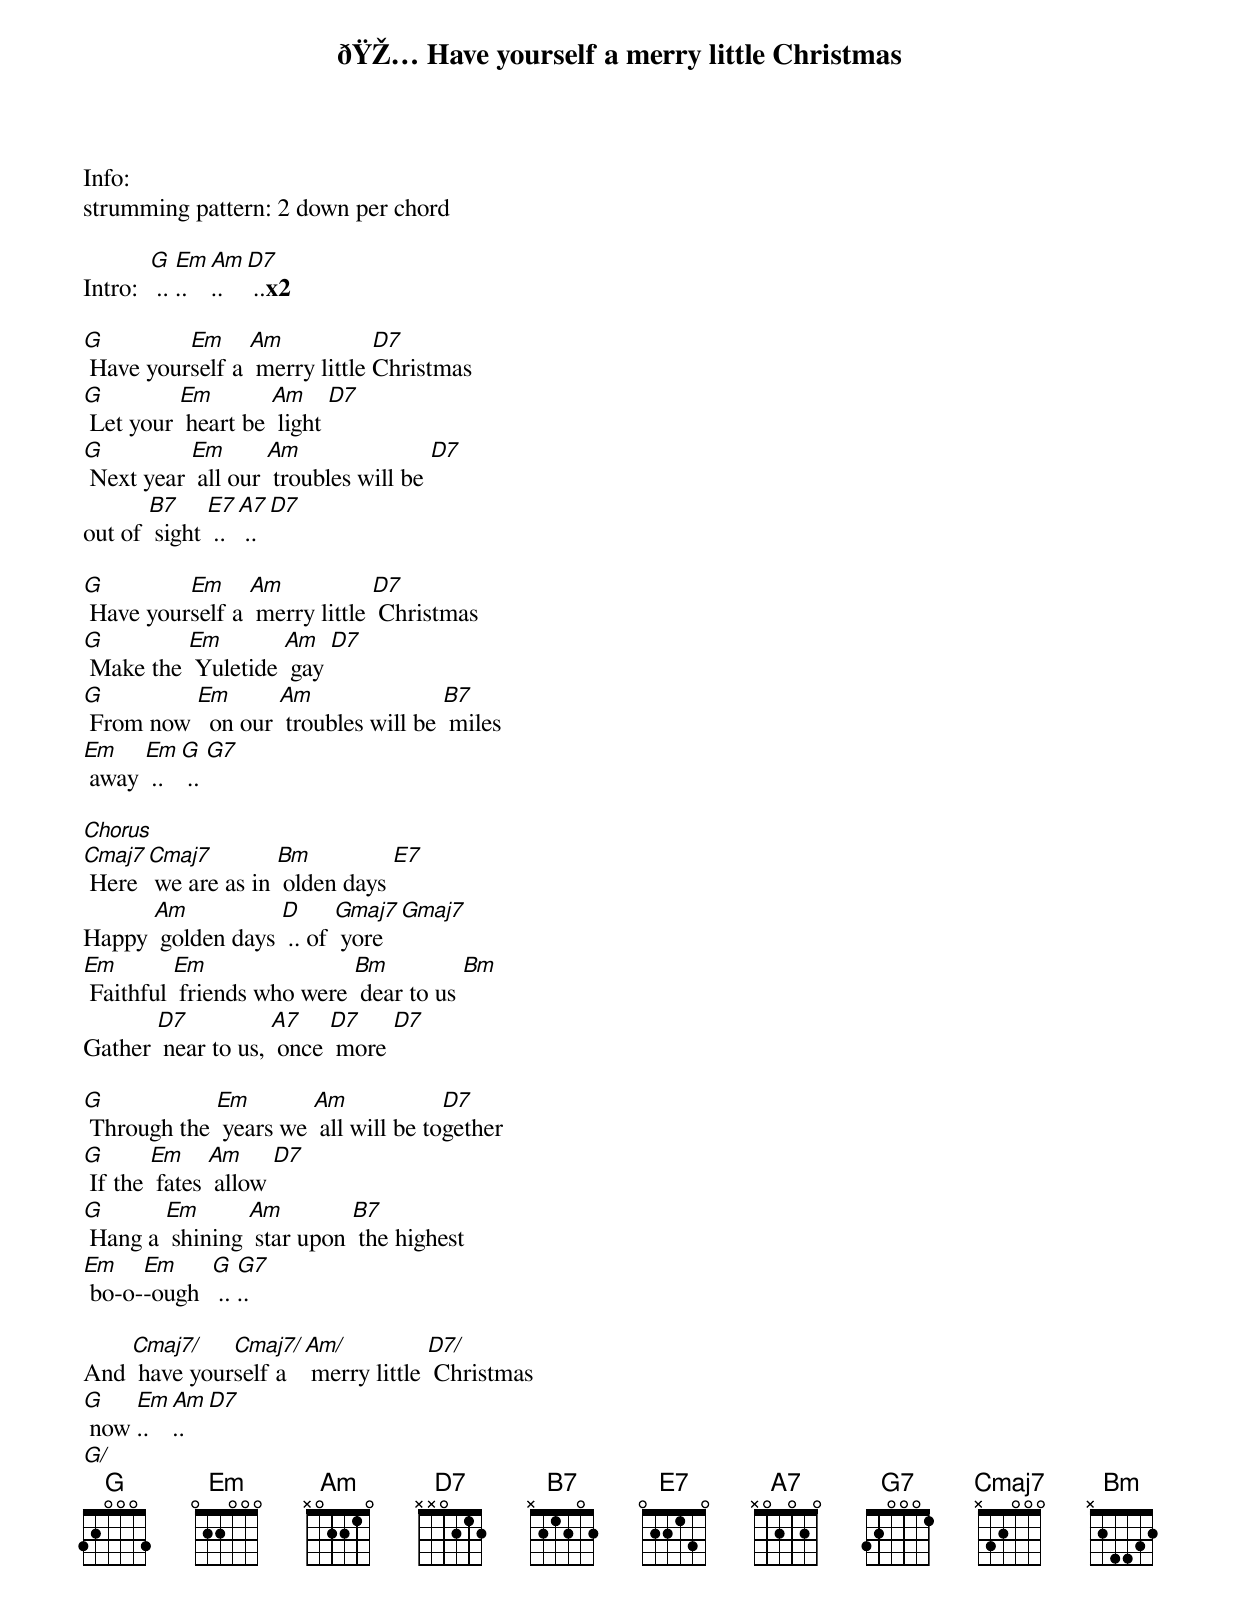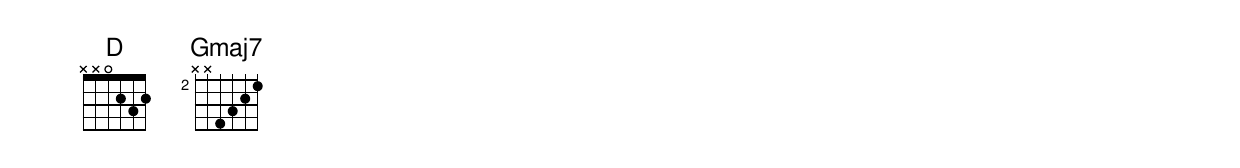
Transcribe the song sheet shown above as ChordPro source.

{t:ðŸŽ… Have yourself a merry little Christmas}
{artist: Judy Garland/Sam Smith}
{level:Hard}

Info:
strumming pattern: 2 down per chord

Intro:  [G] .. [Em]..  [Am]..  [D7] ..<b>x2</b>

[G] Have your[Em]self a [Am] merry little [D7]Christmas
[G] Let your [Em] heart be [Am] light [D7]
[G] Next year [Em] all our [Am] troubles will be [D7]
out of [B7] sight [E7] .. [A7] .. [D7]

[G] Have your[Em]self a [Am] merry little [D7] Christmas
[G] Make the [Em] Yuletide [Am] gay [D7]
[G] From now [Em]  on our [Am] troubles will be [B7] miles
[Em] away [Em] ..  [G] .. [G7]

[Chorus]
[Cmaj7] Here [Cmaj7] we are as in [Bm] olden days [E7]
Happy [Am] golden days [D] .. of [Gmaj7] yore [Gmaj7]
[Em] Faithful [Em] friends who were [Bm] dear to us [Bm]
Gather [D7] near to us, [A7] once [D7] more [D7]

[G] Through the [Em] years we [Am] all will be to[D7]gether
[G] If the [Em] fates [Am] allow [D7]
[G] Hang a [Em] shining [Am] star upon [B7] the highest
[Em] bo-o-[Em]-ough  [G] .. [G7]..

And [Cmaj7/] have your[Cmaj7/]self a [Am/] merry little [D7/] Christmas
[G] now [Em]..  [Am]..  [D7]
[G/]
